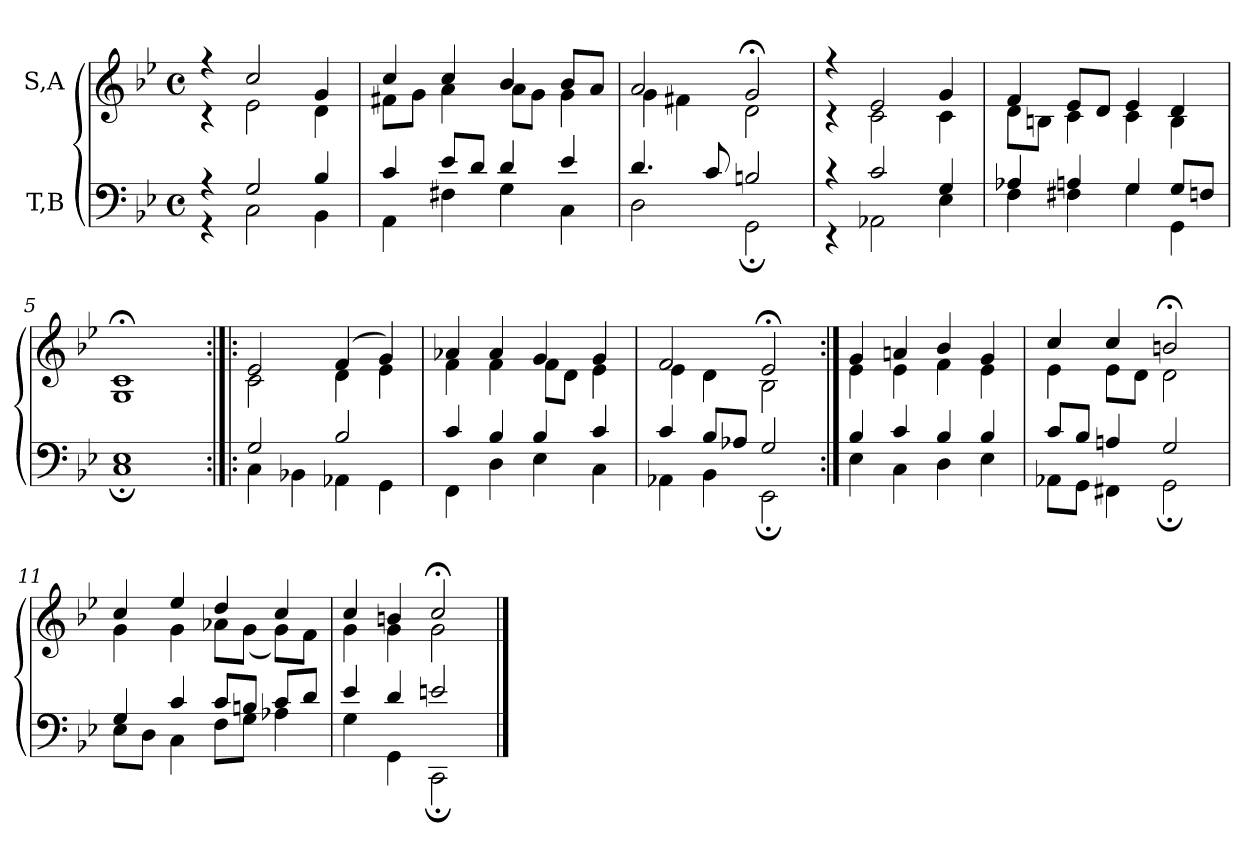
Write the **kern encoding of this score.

**kern	**kern
*part2	*part1
*staff2	*staff1
*I"T,B	*I"S,A
*clefF4	*clefG2
*k[b-e-]	*k[b-e-]
*M4/4	*M4/4
*met(c)	*met(c)
=	=
*^	*^
4r	4r	4r	4r
2G	2C	2cc	2e-
4B-	4BB-	4g	4d
=1	=1	=1	=1
4c	4AA	4cc	8f#XL
.	.	.	8gJ
8e-L	4F#X	4cc	4a
8dJ	.	.	.
4d	4G	4b-	8aL
.	.	.	8gJ
4e-	4C	8b-L	4g
.	.	8aJ	.
=2	=2	=2	=2
4.d	2D	2a	4g
.	.	.	4f#X
8c	.	.	.
2Bn	2GG;	2g;<	2d
=3	=3	=3	=3
4r	4r	4r	4r
2c	2AA-X	2e-	2c
4G	4E-	4g	4c
=4	=4	=4	=4
4A-X	4F	4f	8dL
.	.	.	8BnJ
4An	4F#X	8e-L	4c
.	.	8dJ	.
4G	4G	4e-	4c
8GL	4GG	4d	4B
8FnJ	.	.	.
=5	=5	=5	=5
1E-	1C;	1c;<	1G
=6:|!|:	=6:|!|:	=6:|!|:	=6:|!|:
2G	4C	2e-	2c
.	4BB-X	.	.
2B-	4AA-X	(>4f	4d
.	4GG	4g)	4e-
=7	=7	=7	=7
4c	4FF	4a-X	4f
4B-	4D	4a-	4f
4B-	4E-	4g	8fL
.	.	.	8dJ
4c	4C	4g	4e-
=8	=8	=8	=8
4c	4AA-X	2f	4e-
8B-L	4BB-	.	4d
8A-XJ	.	.	.
2G	2EE-;	2e-;<	2B-
=9:|!	=9:|!	=9:|!	=9:|!
4B-	4E-	4g	4e-
4c	4C	4an	4e-
4B-	4D	4b-	4f
4B-	4E-	4g	4e-
=10	=10	=10	=10
8cL	8AA-XL	4cc	4e-
8B-J	8GGJ	.	.
4An	4FF#X	4cc	8e-L
.	.	.	8dJ
2G	2GG;	2bn;<	2d
=11	=11	=11	=11
4G	8E-L	4cc	4g
.	8DJ	.	.
4c	4C	4ee-	4g
8cL	8FL	4dd	8a-XL
8BnJ	8GJ	.	(<8gJ
8cL	4A-X	4cc	8gL)
8dJ	.	.	8fJ
=12	=12	=12	=12
4e-	4G	4cc	4g
4d	4GG	4bn	4g
2en	2CC;	2cc;<	2g
*v	*v	*	*
*	*v	*v
==	==
*-	*-
